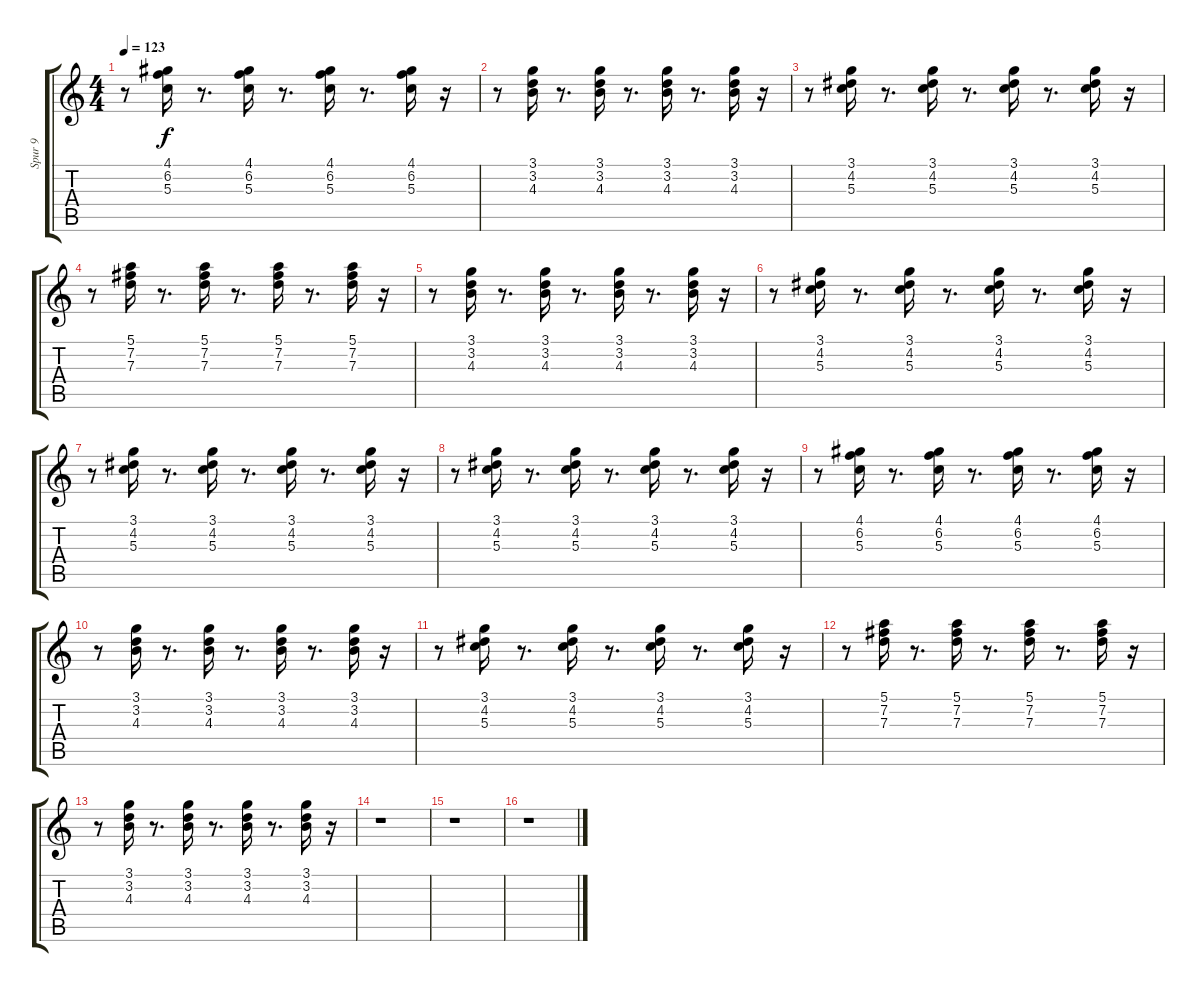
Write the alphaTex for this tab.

\track ("Spur 9" "Spur 9") {instrument electricguitarclean}
\staff {score tabs}
\tuning (E4 B3 G3 D3 A2 E2) {hide}
\ts (4 4)
\tempo 123
\clef g2
\ks c
r.8{dy f} (4.1 6.2 5.3).16 r.8{d} (4.1 6.2 5.3).16 r.8{d} (4.1 6.2 5.3).16 r.8{d} (4.1 6.2 5.3).16 r.16 |
r.8 (3.1 3.2 4.3).16 r.8{d} (3.1 3.2 4.3).16 r.8{d} (3.1 3.2 4.3).16 r.8{d} (3.1 3.2 4.3).16 r.16 |
r.8 (3.1 4.2 5.3).16 r.8{d} (3.1 4.2 5.3).16 r.8{d} (3.1 4.2 5.3).16 r.8{d} (3.1 4.2 5.3).16 r.16 |
r.8 (5.1 7.2 7.3).16 r.8{d} (5.1 7.2 7.3).16 r.8{d} (5.1 7.2 7.3).16 r.8{d} (5.1 7.2 7.3).16 r.16 |
r.8 (3.1 3.2 4.3).16 r.8{d} (3.1 3.2 4.3).16 r.8{d} (3.1 3.2 4.3).16 r.8{d} (3.1 3.2 4.3).16 r.16 |
r.8 (3.1 4.2 5.3).16 r.8{d} (3.1 4.2 5.3).16 r.8{d} (3.1 4.2 5.3).16 r.8{d} (3.1 4.2 5.3).16 r.16 |
r.8 (3.1 4.2 5.3).16 r.8{d} (3.1 4.2 5.3).16 r.8{d} (3.1 4.2 5.3).16 r.8{d} (3.1 4.2 5.3).16 r.16 |
r.8 (3.1 4.2 5.3).16 r.8{d} (3.1 4.2 5.3).16 r.8{d} (3.1 4.2 5.3).16 r.8{d} (3.1 4.2 5.3).16 r.16 |
r.8 (4.1 6.2 5.3).16 r.8{d} (4.1 6.2 5.3).16 r.8{d} (4.1 6.2 5.3).16 r.8{d} (4.1 6.2 5.3).16 r.16 |
r.8 (3.1 3.2 4.3).16 r.8{d} (3.1 3.2 4.3).16 r.8{d} (3.1 3.2 4.3).16 r.8{d} (3.1 3.2 4.3).16 r.16 |
r.8 (3.1 4.2 5.3).16 r.8{d} (3.1 4.2 5.3).16 r.8{d} (3.1 4.2 5.3).16 r.8{d} (3.1 4.2 5.3).16 r.16 |
r.8 (5.1 7.2 7.3).16 r.8{d} (5.1 7.2 7.3).16 r.8{d} (5.1 7.2 7.3).16 r.8{d} (5.1 7.2 7.3).16 r.16 |
r.8 (3.1 3.2 4.3).16 r.8{d} (3.1 3.2 4.3).16 r.8{d} (3.1 3.2 4.3).16 r.8{d} (3.1 3.2 4.3).16 r.16 |
r.1 |
r.1 |
r.1
